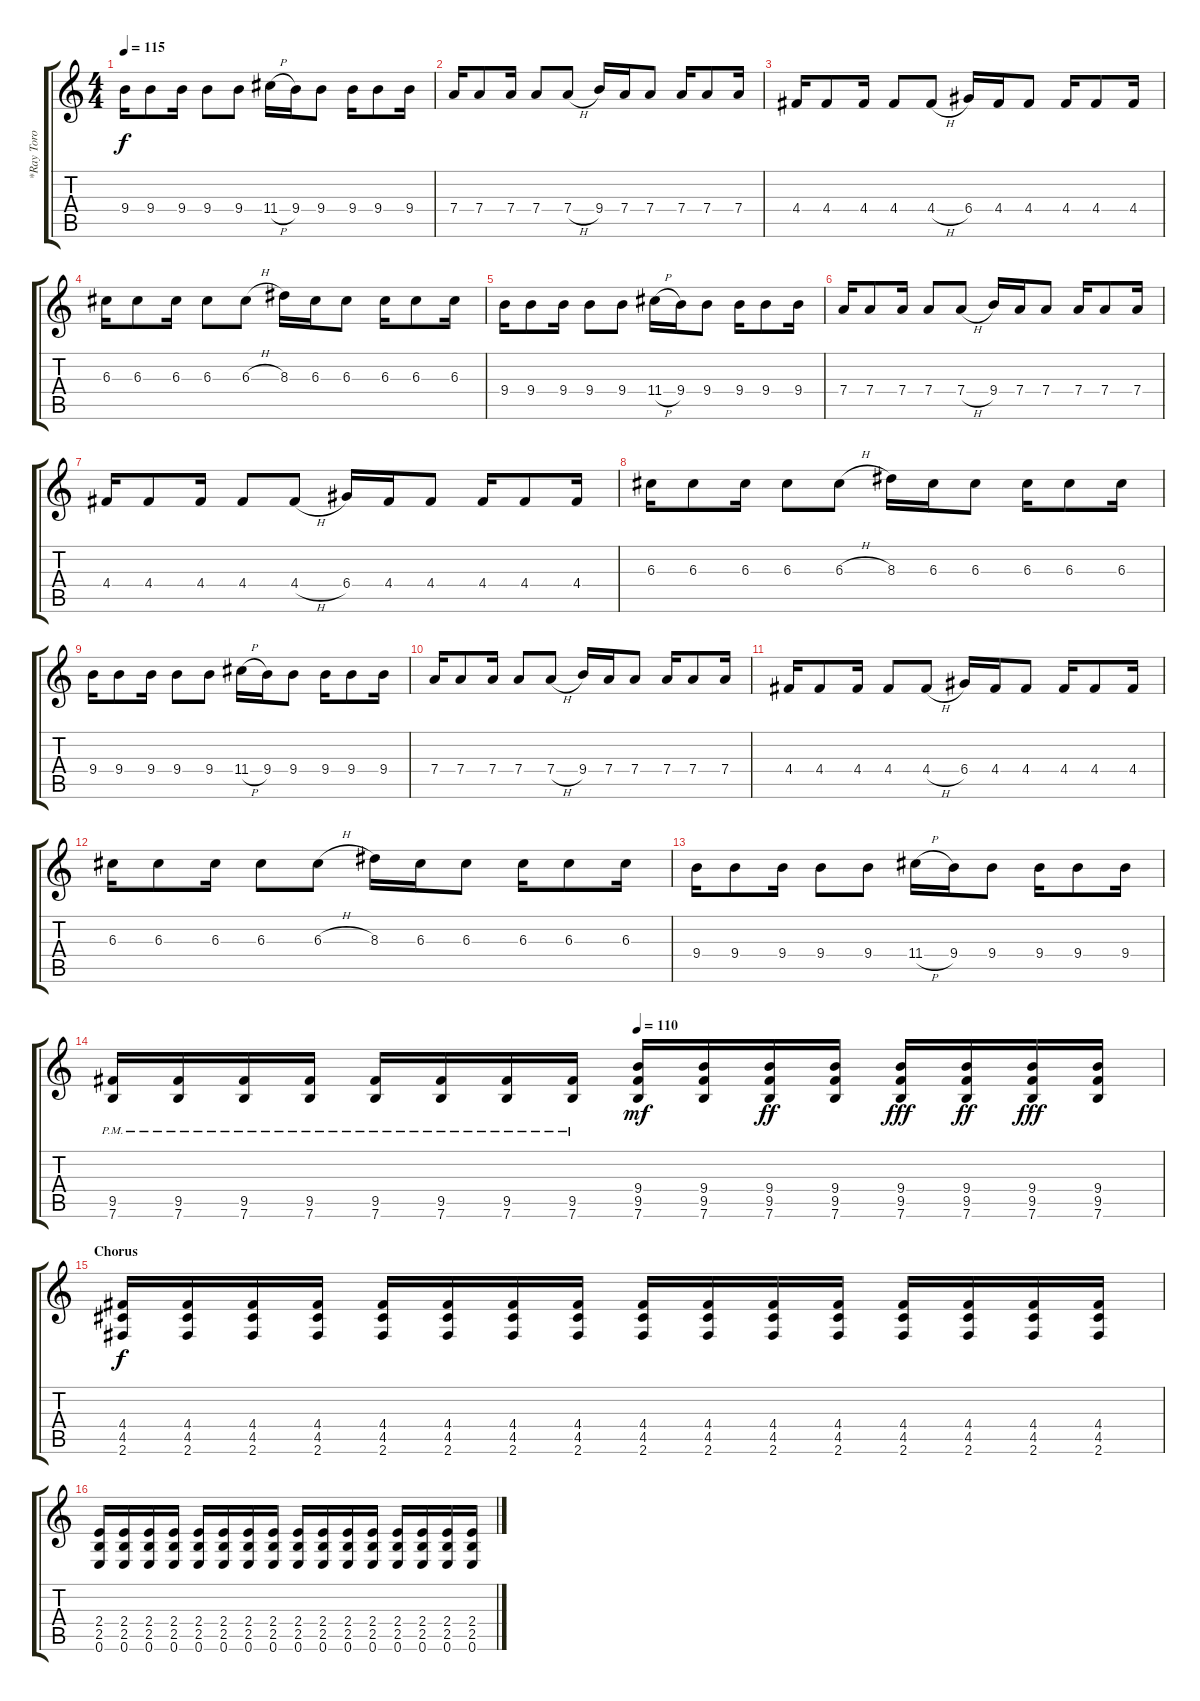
\track ("*Ray Toro (Guitar I)" "*Ray Toro ") {instrument electricguitarmuted}
\staff {score tabs}
\tuning (E4 B3 G3 D3 A2 E2) {hide}
\ts (4 4)
\tempo 115
\clef g2
\ks c
9.4.16{dy f} 9.4.8 9.4.16 9.4.8 9.4.8 11.4{h}.16 9.4.16 9.4.8 9.4.16 9.4.8 9.4.16 |
7.4.16 7.4.8 7.4.16 7.4.8 7.4{h}.8 9.4.16 7.4.16 7.4.8 7.4.16 7.4.8 7.4.16 |
4.4.16 4.4.8 4.4.16 4.4.8 4.4{h}.8 6.4.16 4.4.16 4.4.8 4.4.16 4.4.8 4.4.16 |
6.3.16 6.3.8 6.3.16 6.3.8 6.3{h}.8 8.3.16 6.3.16 6.3.8 6.3.16 6.3.8 6.3.16 |
9.4.16 9.4.8 9.4.16 9.4.8 9.4.8 11.4{h}.16 9.4.16 9.4.8 9.4.16 9.4.8 9.4.16 |
7.4.16 7.4.8 7.4.16 7.4.8 7.4{h}.8 9.4.16 7.4.16 7.4.8 7.4.16 7.4.8 7.4.16 |
4.4.16 4.4.8 4.4.16 4.4.8 4.4{h}.8 6.4.16 4.4.16 4.4.8 4.4.16 4.4.8 4.4.16 |
6.3.16 6.3.8 6.3.16 6.3.8 6.3{h}.8 8.3.16 6.3.16 6.3.8 6.3.16 6.3.8 6.3.16 |
9.4.16 9.4.8 9.4.16 9.4.8 9.4.8 11.4{h}.16 9.4.16 9.4.8 9.4.16 9.4.8 9.4.16 |
7.4.16 7.4.8 7.4.16 7.4.8 7.4{h}.8 9.4.16 7.4.16 7.4.8 7.4.16 7.4.8 7.4.16 |
4.4.16 4.4.8 4.4.16 4.4.8 4.4{h}.8 6.4.16 4.4.16 4.4.8 4.4.16 4.4.8 4.4.16 |
6.3.16 6.3.8 6.3.16 6.3.8 6.3{h}.8 8.3.16 6.3.16 6.3.8 6.3.16 6.3.8 6.3.16 |
9.4.16 9.4.8 9.4.16 9.4.8 9.4.8 11.4{h}.16 9.4.16 9.4.8 9.4.16 9.4.8 9.4.16 |
\tempo (110 0.5)
(9.5{pm} 7.6{pm}).16{instrument distortionguitar} (9.5{pm} 7.6{pm}).16 (9.5{pm} 7.6{pm}).16 (9.5{pm} 7.6{pm}).16 (9.5{pm} 7.6{pm}).16 (9.5{pm} 7.6{pm}).16 (9.5{pm} 7.6{pm}).16 (9.5{pm} 7.6{pm}).16 (9.4 9.5 7.6).16{dy mf} (9.4 9.5 7.6).16 (9.4 9.5 7.6).16{dy ff} (9.4 9.5 7.6).16 (9.4 9.5 7.6).16{dy fff} (9.4 9.5 7.6).16{dy ff} (9.4 9.5 7.6).16{dy fff} (9.4 9.5 7.6).16 |
\section ("" "Chorus")
(4.4 4.5 2.6).16{dy f} (4.4 4.5 2.6).16 (4.4 4.5 2.6).16 (4.4 4.5 2.6).16 (4.4 4.5 2.6).16 (4.4 4.5 2.6).16 (4.4 4.5 2.6).16 (4.4 4.5 2.6).16 (4.4 4.5 2.6).16 (4.4 4.5 2.6).16 (4.4 4.5 2.6).16 (4.4 4.5 2.6).16 (4.4 4.5 2.6).16 (4.4 4.5 2.6).16 (4.4 4.5 2.6).16 (4.4 4.5 2.6).16 |
(2.4 2.5 0.6).16 (2.4 2.5 0.6).16 (2.4 2.5 0.6).16 (2.4 2.5 0.6).16 (2.4 2.5 0.6).16 (2.4 2.5 0.6).16 (2.4 2.5 0.6).16 (2.4 2.5 0.6).16 (2.4 2.5 0.6).16 (2.4 2.5 0.6).16 (2.4 2.5 0.6).16 (2.4 2.5 0.6).16 (2.4 2.5 0.6).16 (2.4 2.5 0.6).16 (2.4 2.5 0.6).16 (2.4 2.5 0.6).16
